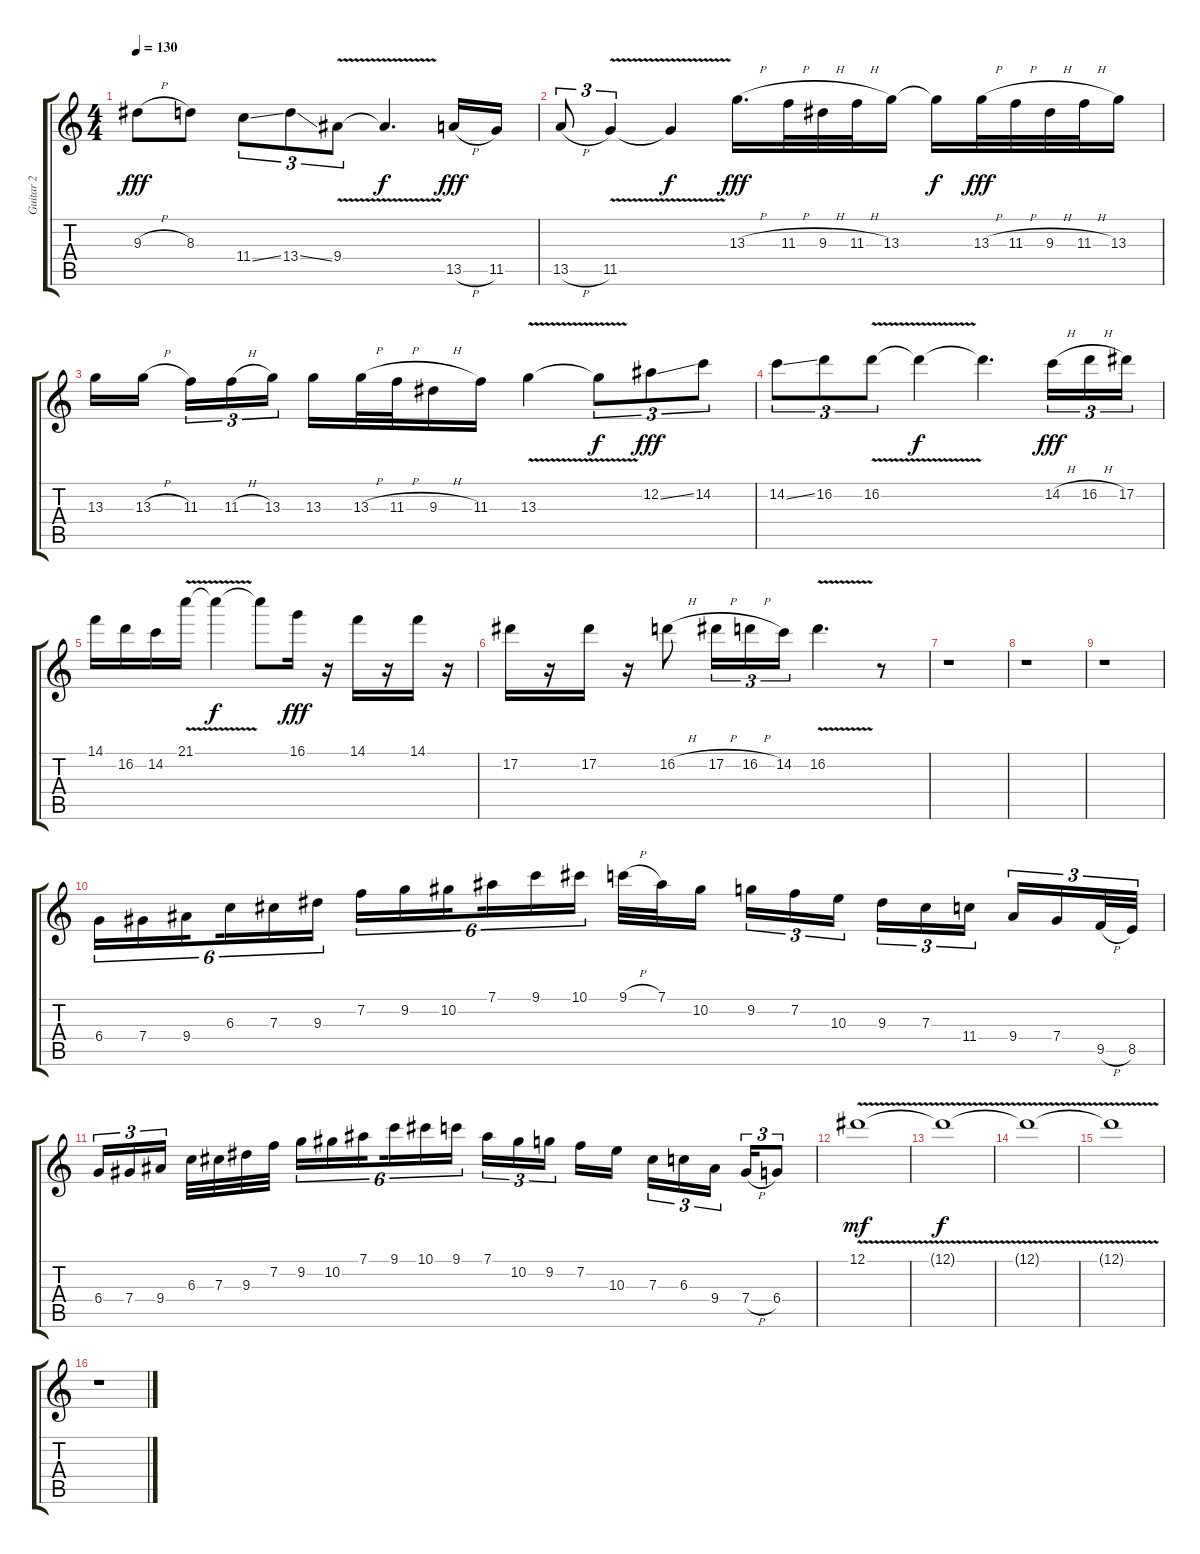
\track ("Guitar 2" "Guitar 2") {instrument overdrivenguitar}
\staff {score tabs}
\tuning (Eb4 Bb3 Gb3 Db3 Ab2 Eb2) {hide}
\ts (4 4)
\tempo 130
\clef g2
\ks c
9.3{h}.8{dy fff} 8.3.8 11.4{ss}.8{tu (3 2)} 13.4{ss}.8{tu (3 2)} 9.4{v}.8{tu (3 2)} 9.4{t}.4{d dy f} 13.5{h}.16{dy fff} 11.5.16 |
13.5{h}.8{tu (3 2)} 11.5{v}.4{tu (3 2)} 11.5{t}.4{dy f} 13.3{h}.16{d dy fff} 11.3{h}.32 9.3{h}.32 11.3{h}.32 13.3.16 13.3{t}.16{dy f} 13.3{h}.32{dy fff} 11.3{h}.32 9.3{h}.32 11.3{h}.32 13.3.16 |
13.3.16 13.3{h}.16{beam splitsecondary} 11.3.16{tu (3 2)} 11.3{h}.16{tu (3 2)} 13.3.16{tu (3 2)} 13.3.16 13.3{h}.32 11.3{h}.32 9.3{h}.16 11.3.16 13.3{v}.4 13.3{t}.8{tu (3 2) dy f} 12.2{ss}.8{tu (3 2) dy fff} 14.2.8{tu (3 2)} |
14.2{ss}.8{tu (3 2)} 16.2.8{tu (3 2)} 16.2{v}.8{tu (3 2)} 16.2{t}.4{dy f} 16.2{t}.4{d} 14.2{h}.16{tu (3 2) dy fff} 16.2{h}.16{tu (3 2)} 17.2.16{tu (3 2)} |
14.1.16 16.2.16 14.2.16 21.1{v}.16 21.1{t}.4{dy f} 21.1{t}.8 16.1.16{dy fff} r.16 14.1.16 r.16 14.1.16 r.16 |
17.2.16 r.16 17.2.16 r.16 16.2{h}.8 17.2{h}.16{tu (3 2)} 16.2{h}.16{tu (3 2)} 14.2.16{tu (3 2)} 16.2{v}.4{d} r.8 |
r.1 |
r.1 |
r.1 |
6.4.16{tu (6 4)} 7.4.16{tu (6 4)} 9.4.16{tu (6 4) beam splitsecondary} 6.3.16{tu (6 4)} 7.3.16{tu (6 4)} 9.3.16{tu (6 4)} 7.2.16{tu (6 4)} 9.2.16{tu (6 4)} 10.2.16{tu (6 4) beam splitsecondary} 7.1.16{tu (6 4)} 9.1.16{tu (6 4)} 10.1.16{tu (6 4)} 9.1{h}.32 7.1.32 10.2.16{beam splitsecondary} 9.2.16{tu (3 2)} 7.2.16{tu (3 2)} 10.3.16{tu (3 2)} 9.3.16{tu (3 2)} 7.3.16{tu (3 2)} 11.4.16{tu (3 2) beam splitsecondary} 9.4.16{tu (3 2)} 7.4.16{tu (3 2)} 9.5{h}.32{tu (3 2)} 8.5.32{tu (3 2)} |
6.4.16{tu (3 2)} 7.4.16{tu (3 2)} 9.4.16{tu (3 2) beam splitsecondary} 6.3.32 7.3.32 9.3.32 7.2.32 9.2.16{tu (6 4)} 10.2.16{tu (6 4)} 7.1.16{tu (6 4) beam splitsecondary} 9.1.16{tu (6 4)} 10.1.16{tu (6 4)} 9.1.16{tu (6 4)} 7.1.16{tu (3 2)} 10.2.16{tu (3 2)} 9.2.16{tu (3 2) beam splitsecondary} 7.2.16 10.3.16 7.3.16{tu (3 2)} 6.3.16{tu (3 2)} 9.4.16{tu (3 2) beam splitsecondary} 7.4{h}.16{tu (3 2)} 6.4.8{tu (3 2)} |
12.1{v}.1{dy mf} |
12.1{v t}.1{dy f} |
12.1{v t}.1 |
12.1{v t}.1 |
r.1
